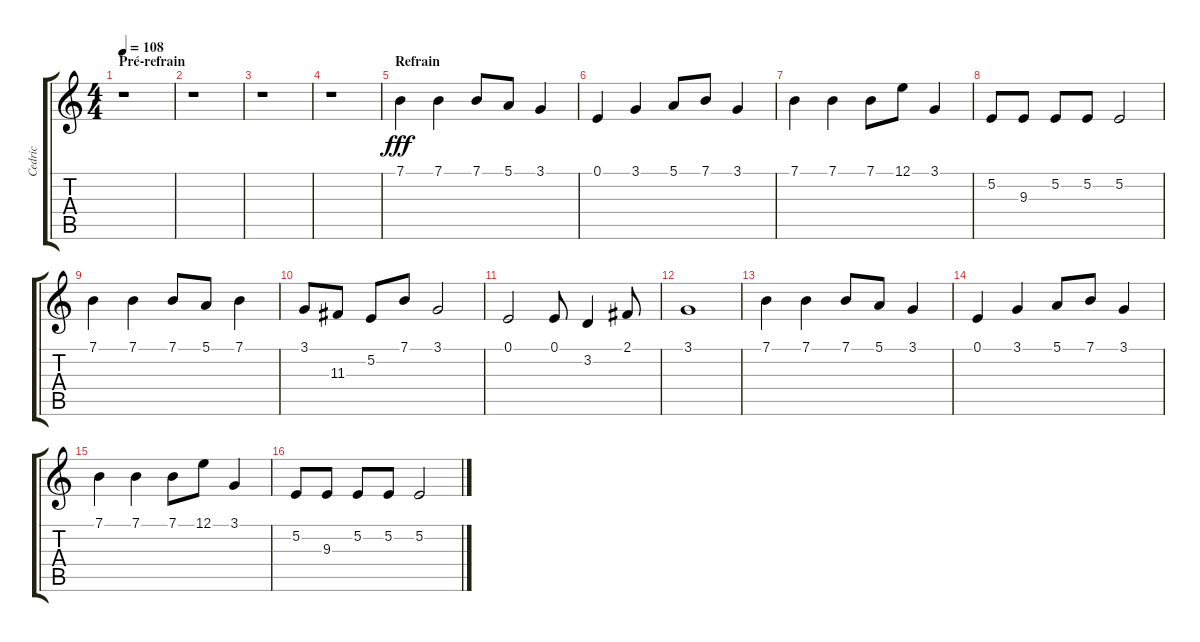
\track ("Cedric" "Cedric") {instrument cello}
\staff {score tabs}
\tuning (E4 B3 G3 D3 A2 E2) {hide}
\ts (4 4)
\section ("" "Pré-refrain")
\tempo 108
\clef g2
\ks c
r.1{dy f} |
r.1 |
r.1 |
r.1 |
\section ("" "Refrain")
7.1.4{dy fff} 7.1.4 7.1.8 5.1.8 3.1.4 |
0.1.4 3.1.4 5.1.8 7.1.8 3.1.4 |
7.1.4 7.1.4 7.1.8 12.1.8 3.1.4 |
5.2.8 9.3.8 5.2.8 5.2.8 5.2.2 |
7.1.4 7.1.4 7.1.8 5.1.8 7.1.4 |
3.1.8 11.3.8 5.2.8 7.1.8 3.1.2 |
0.1.2 0.1.8 3.2.4 2.1.8 |
3.1.1 |
7.1.4 7.1.4 7.1.8 5.1.8 3.1.4 |
0.1.4 3.1.4 5.1.8 7.1.8 3.1.4 |
7.1.4 7.1.4 7.1.8 12.1.8 3.1.4 |
5.2.8 9.3.8 5.2.8 5.2.8 5.2.2
